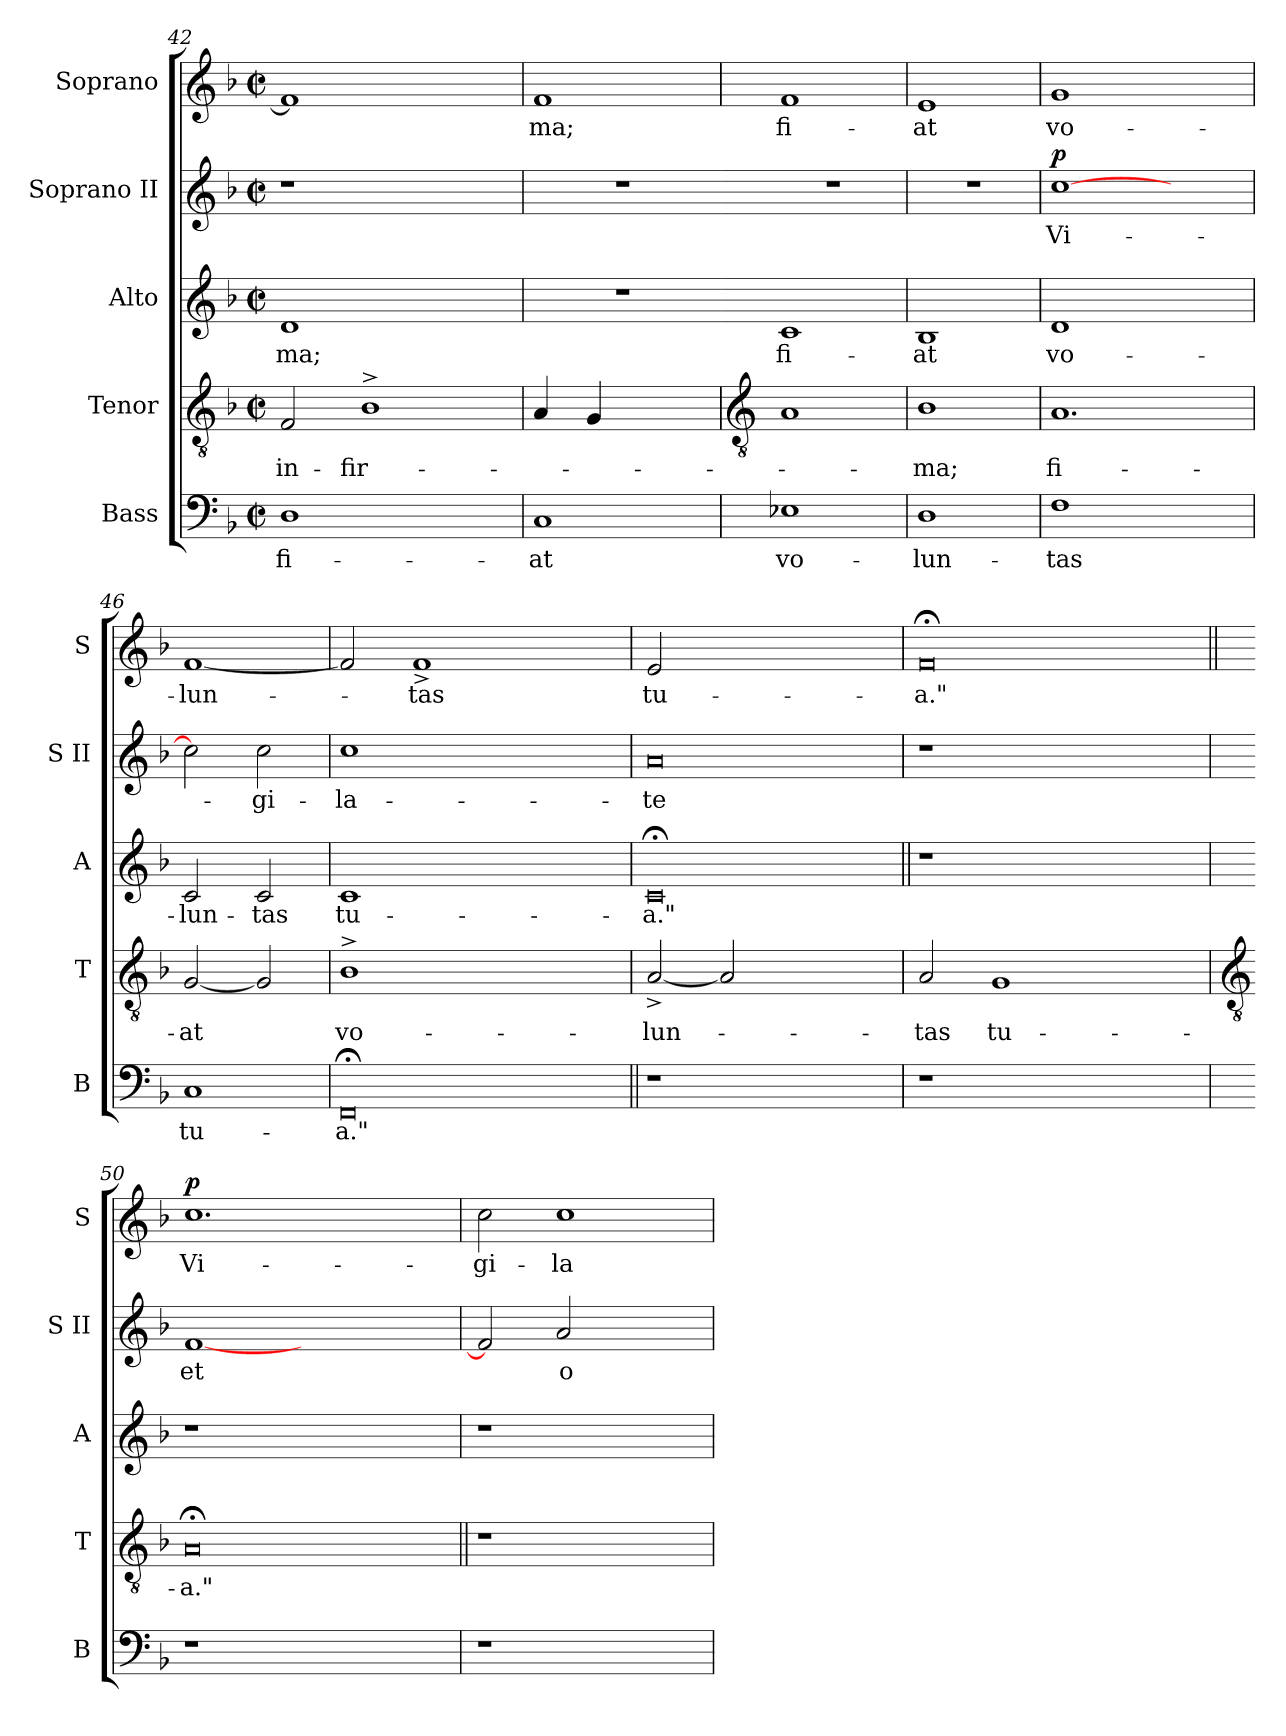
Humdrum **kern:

**kern	**text	**kern	**text	**kern	**text	**kern	**text	**dynam	**kern	**text	**dynam
*part5	*part5	*part4	*part4	*part3	*part3	*part2	*part2	*part2	*part1	*part1	*part1
*staff5	*staff5	*staff4	*staff4	*staff3	*staff3	*staff2	*staff2	*staff2	*staff1	*staff1	*staff1
*I"Bass	*	*I"Tenor	*	*I"Alto	*	*I"Soprano II	*	*	*I"Soprano	*	*
*I'B	*	*I'T	*	*I'A	*	*I'S II	*	*	*I'S	*	*
!!LO:LB:g=z
*clefF4	*	*clefGv2	*	*clefG2	*	*clefG2	*	*	*clefG2	*	*
*k[b-]	*	*k[b-]	*	*k[b-]	*	*k[b-]	*	*	*k[b-]	*	*
*F:	*	*F:	*	*F:	*	*F:	*	*	*F:	*	*
*M2/2	*	*M2/2	*	*M2/2	*	*M2/2	*	*	*M2/2	*	*
*met(c|)	*	*met(c|)	*	*met(c|)	*	*met(c|)	*	*	*met(c|)	*	*
=42	=42	=42	=42	=42	=42	=42	=42	=42	=42	=42	=42
!	!LO:LY:b	!	!LO:LY:b	!	!LO:LY:b	!	!	!	!	!	!
1D	fi-	2F	in-	1d	ma;	1r	.	.	1f]	.	.
!	!	!	!LO:LY:b	!	!	!	!	!	!	!	!
.	.	1B-^	-fir-	.	.	.	.	.	.	.	.
2ryy	.	.	.	2ryy	.	2ryy	.	.	2ryy	.	.
!!LO:LB:g=z
=43A	=43A	=43A	=43A	=43A	=43A	=43A	=43A	=43A	=43A	=43A	=43A
!	!LO:LY:b	!	!	!	!	!	!	!	!	!LO:LY:b	!
1C	-at	4A	.	1r	.	1r	.	.	1f	ma;	.
.	.	4G	.	.	.	.	.	.	.	.	.
.	.	2ryy	.	.	.	.	.	.	.	.	.
!!LO:LB:g=z
=44	=44	=44	=44	=44	=44	=44||	=44	=44	=44	=44	=44
*	*	*clefGv2	*	*	*	*	*	*	*	*	*
!	!LO:LY:b	!	!	!	!LO:LY:b	!	!	!	!	!LO:LY:b	!
1E-X	vo-	1A	.	1c	fi-	1r	.	.	1f	fi-	.
=44A	=44A	=44A	=44A	=44A	=44A	=44A	=44A	=44A	=44A	=44A	=44A
!	!LO:LY:b	!	!LO:LY:b	!	!LO:LY:b	!	!	!	!	!LO:LY:b	!
1D	-lun-	1B-	ma;	1B-	-at	1r	.	.	1e	-at	.
=45A	=45A	=45A	=45A	=45A	=45A	=45A	=45A	=45A	=45A	=45A	=45A
!	!LO:LY:b	!	!LO:LY:b	!	!LO:LY:b	!	!LO:LY:b	!LO:DY:b	!	!LO:LY:b	!
1F	-tas	1.A	fi-	1d	vo-	[1cc	Vi-	p	1g	vo-	.
2ryy	.	.	.	2ryy	.	2ryy	.	.	2ryy	.	.
=46A	=46A	=46A	=46A	=46A	=46A	=46A	=46A	=46A	=46A	=46A	=46A
!	!LO:LY:b	!	!LO:LY:b	!	!LO:LY:b	!	!	!	!	!LO:LY:b	!
1C	tu-	[2G	-at	2c	-lun-	2cc]	.	.	[1f	-lun-	.
!	!	!	!	!	!LO:LY:b	!	!LO:LY:b	!	!	!	!
.	.	2G]	.	2c	-tas	2cc	gi-	.	.	.	.
!!LO:LB:g=z
=47A	=47A	=47A	=47A	=47A	=47A	=47A	=47A	=47A	=47A	=47A	=47A
!	!LO:LY:b	!	!LO:LY:b	!	!LO:LY:b	!	!LO:LY:b	!	!	!	!
0FF;<	-a."	1B-^	vo-	1c	tu-	1cc	-la-	.	2f]	.	.
!	!	!	!	!	!	!	!	!	!	!LO:LY:b	!
.	.	.	.	.	.	.	.	.	1f^	tas	.
.	.	1ryy	.	1ryy	.	1ryy	.	.	.	.	.
.	.	.	.	.	.	.	.	.	2ryy	.	.
!!LO:LB:g=z
=48A||	=48A	=48A	=48A	=48A	=48A	=48A	=48A	=48A	=48A	=48A	=48A
!	!	!	!LO:LY:b	!	!LO:LY:b	!	!LO:LY:b	!	!	!LO:LY:b	!
1r	.	[2A^	-lun-	0c;<	-a."	0a	-te	.	2e	tu-	.
.	.	2A]	.	.	.	.	.	.	1.ryy	.	.
1ryy	.	1ryy	.	.	.	.	.	.	.	.	.
!!LO:LB:g=z
=49	=49	=49	=49	=49||	=49	=49	=49	=49	=49	=49	=49
!	!	!	!LO:LY:b	!	!	!	!	!	!	!LO:LY:b	!
1r	.	2A	tas	1r	.	1r	.	.	0f;<	-a."	.
!	!	!	!LO:LY:b	!	!	!	!	!	!	!	!
.	.	1G	tu-	.	.	.	.	.	.	.	.
1ryy	.	.	.	1ryy	.	1ryy	.	.	.	.	.
.	.	2ryy	.	.	.	.	.	.	.	.	.
!!LO:LB:g=z
=50	=50||	=50	=50||	=50	=50||	=50	=50||	=50||	=50||	=50||	=50||
*	*	*clefGv2	*	*	*	*	*	*	*	*	*
!	!	!	!LO:LY:b	!	!	!	!LO:LY:b	!	!	!LO:LY:b	!LO:DY:b
1r	.	0A;<	-a."	1r	.	[1f	et	.	1.cc	Vi-	p
1ryy	.	.	.	1ryy	.	1ryy	.	.	.	.	.
.	.	.	.	.	.	.	.	.	2ryy	.	.
!!LO:LB:g=z
=50A	=50A	=50A||	=50A	=50A	=50A	=50A	=50A	=50A	=50A	=50A	=50A
!	!	!	!	!	!	!	!	!	!	!LO:LY:b	!
1r	.	1r	.	1r	.	2f]	.	.	2cc	-gi-	.
!	!	!	!	!	!	!	!LO:LY:b	!	!	!LO:LY:b	!
.	.	.	.	.	.	2a	o-	.	1cc	-la-	.
2ryy	.	2ryy	.	2ryy	.	2ryy	.	.	.	.	.
=	=	=	=	=	=	=	=	=	=	=	=
*-	*-	*-	*-	*-	*-	*-	*-	*-	*-	*-	*-
